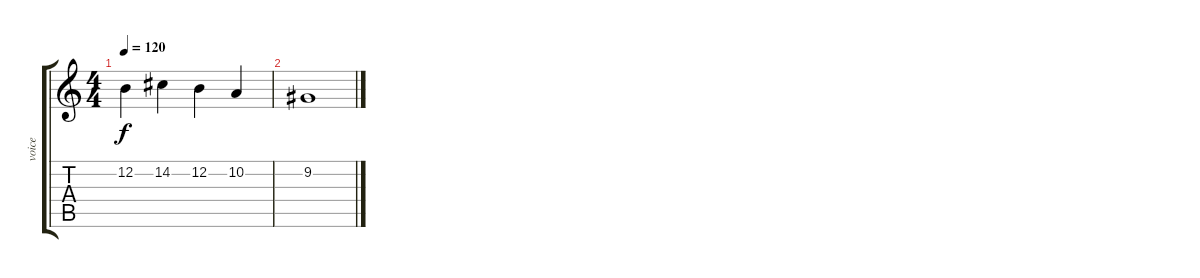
\track ("voice" "voice") {instrument fx7echoes}
\staff {score tabs}
\tuning (E4 B3 G3 D3 A2 E2) {hide}
\ts (4 4)
\tempo 120
\clef g2
\ks c
12.2.4{dy f} 14.2.4 12.2.4 10.2.4 |
9.2.1
